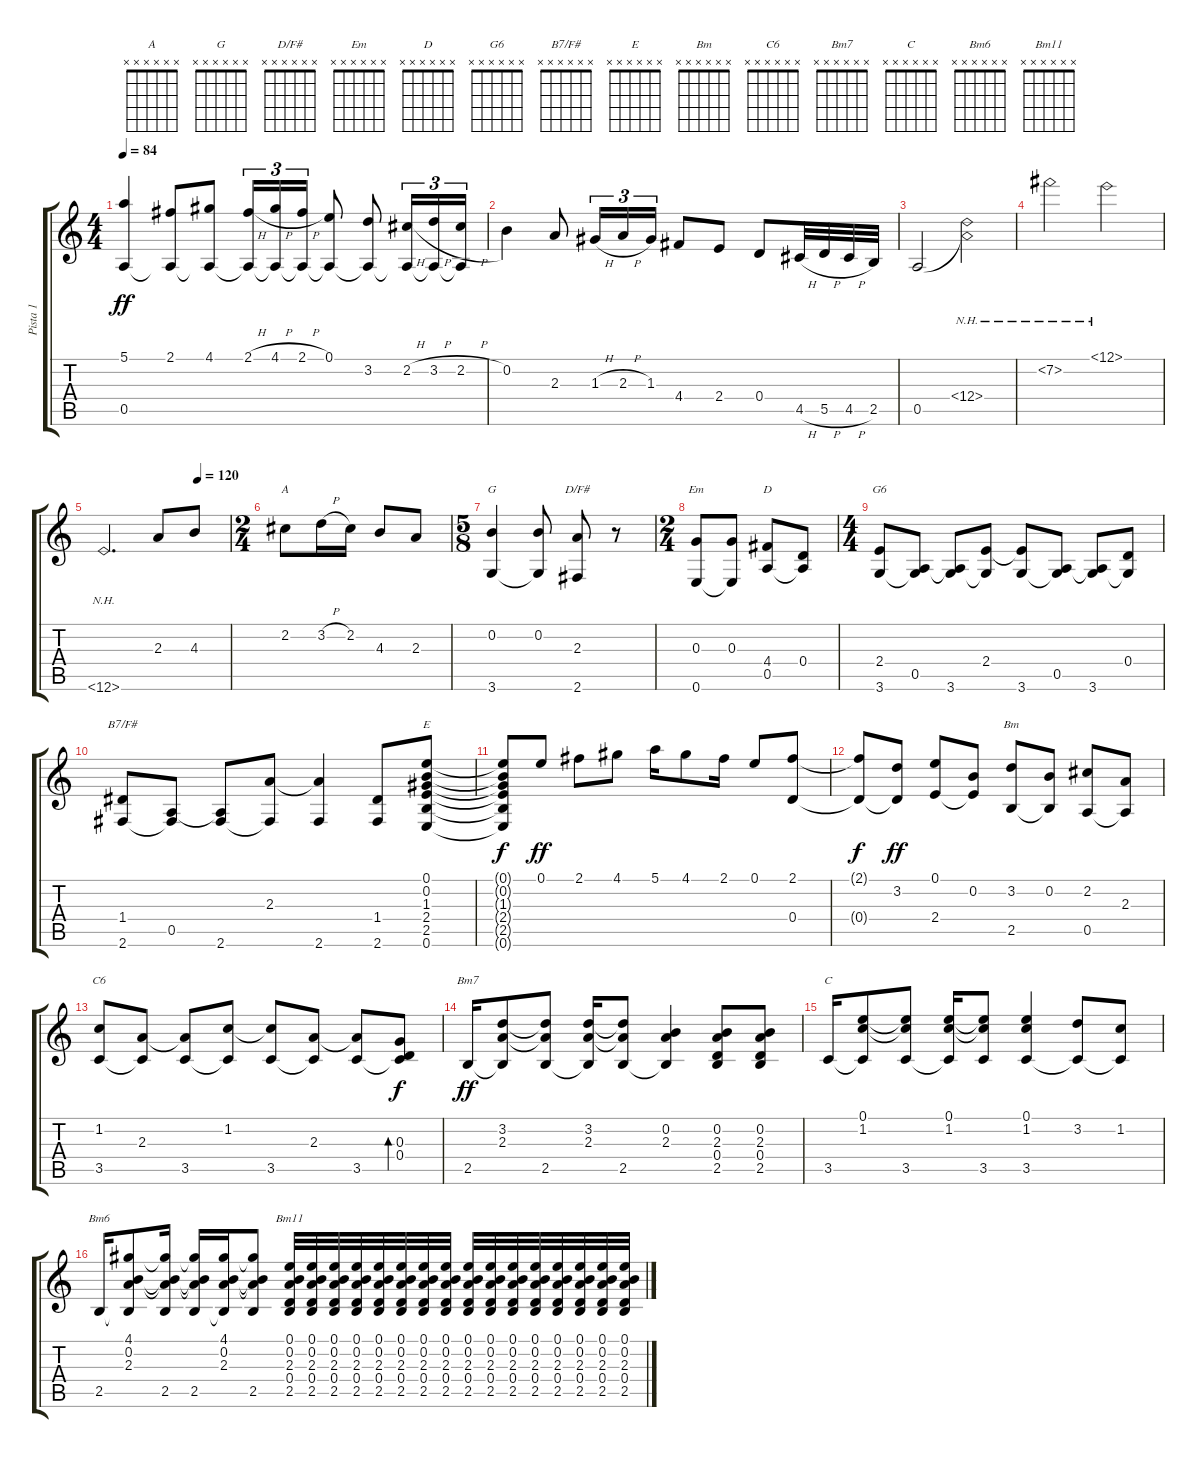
\track ("Pista 1" "Pista 1") {instrument acousticguitarnylon}
\staff {score tabs}
\tuning (E4 B3 G3 D3 A2 E2) {hide}
\chord ("A" x x x x x x)
\chord ("G" x x x x x x)
\chord ("D/F#" x x x x x x)
\chord ("Em" x x x x x x)
\chord ("D" x x x x x x)
\chord ("G6" x x x x x x)
\chord ("B7/F#" x x x x x x)
\chord ("E" x x x x x x)
\chord ("Bm" x x x x x x)
\chord ("C6" x x x x x x)
\chord ("Bm7" x x x x x x)
\chord ("C" x x x x x x)
\chord ("Bm6" x x x x x x)
\chord ("Bm11" x x x x x x)
\ts (4 4)
\tempo 84
\clef g2
\ks c
(5.1 0.5).4{dy ff} (2.1 0.5{t}).8 (4.1 0.5{t}).8 (2.1{h} 0.5{t}).16{tu (3 2)} (4.1{h} 0.5{t}).16{tu (3 2)} (2.1{h} 0.5{t}).16{tu (3 2)} (0.1 0.5{t}).8 (3.2 0.5{t}).8 (2.2{h} 0.5{t}).16{tu (3 2)} (3.2{h} 0.5{t}).16{tu (3 2)} (2.2{h} 0.5{t}).16{tu (3 2)} |
0.2.4 2.3.8 1.3{h}.16{tu (3 2)} 2.3{h}.16{tu (3 2)} 1.3.16{tu (3 2)} 4.4.8 2.4.8 0.4.8 4.5{h}.32 5.5{h}.32 4.5{h}.32 2.5.32 |
0.5.2 (12.4{nh} 0.5{nh t}).2 |
7.2{nh}.2 12.1{nh}.2 |
\tempo (120 0.75)
12.6{nh}.2{d} 2.3.8 4.3.8 |
\ts (2 4)
2.2.8{ch "A"} 3.2{h}.16 2.2.16 4.3.8 2.3.8 |
\ts (5 8)
(0.2 3.6).4{ch "G"} (0.2 3.6{t}).8 (2.3 2.6).8{ch "D/F#"} r.8 |
\ts (2 4)
(0.3 0.6).8{ch "Em"} (0.3 0.6{t}).8 (4.4 0.5).8{ch "D"} (0.4 0.5{t}).8 |
\ts (4 4)
(2.4 3.6).8{ch "G6"} (0.5 3.6{t}).8 (0.5{t} 3.6).8 (2.4 3.6{t}).8 (2.4{t} 3.6).8 (0.5 3.6{t}).8 (0.5{t} 3.6).8 (0.4 3.6{t}).8 |
(1.4 2.6).8{ch "B7/F#"} (0.5 2.6{t}).8 (0.5{t} 2.6).8 (2.3 2.6{t}).8 (2.3{t} 2.6).4 (1.4 2.6).8 (0.1 0.2 1.3 2.4 2.5 0.6).8{ch "E"} |
(0.1{t} 0.2{t} 1.3{t} 2.4{t} 2.5{t} 0.6{t}).8{dy f} 0.1.8{dy ff} 2.1.8 4.1.8 5.1.16 4.1.8 2.1.16 0.1.8 (2.1 0.4).8 |
(2.1{t} 0.4{t}).8{dy f} (3.2 0.4{t}).8{dy ff} (0.1 2.4).8 (0.2 2.4{t}).8 (3.2 2.5).8{ch "Bm"} (0.2 2.5{t}).8 (2.2 0.5).8 (2.3 0.5{t}).8 |
(1.2 3.5).8{ch "C6"} (2.3 3.5{t}).8 (2.3{t} 3.5).8 (1.2 3.5{t}).8 (1.2{t} 3.5).8 (2.3 3.5{t}).8 (2.3{t} 3.5).8 (0.3 0.4 3.5{t}).8{bd 60 dy f} |
2.5.16{ch "Bm7" dy ff} (3.2 2.3 2.5{t}).8 (3.2{t} 2.3{t} 2.5).8 (3.2 2.3 2.5{t}).16 (3.2{t} 2.3{t} 2.5).8 (0.2 2.3 2.5{t}).4 (0.2 2.3 0.4 2.5).8 (0.2 2.3 0.4 2.5).8 |
3.5.16{ch "C"} (0.1 1.2 3.5{t}).8 (0.1{t} 1.2{t} 3.5).8 (0.1 1.2 3.5{t}).16 (0.1{t} 1.2{t} 3.5).8 (0.1 1.2 3.5).4 (3.2 3.5{t}).8 (1.2 3.5{t}).8 |
2.5.16{ch "Bm6"} (4.1 0.2 2.3 2.5{t}).8 (4.1{t} 0.2{t} 2.3{t} 2.5).16 (4.1{t} 0.2{t} 2.3{t} 2.5).16 (4.1 0.2 2.3 2.5{t}).16 (4.1{t} 0.2{t} 2.3{t} 2.5).8 (0.1 0.2 2.3 0.4 2.5).32{ch "Bm11"} (0.1 0.2 2.3 0.4 2.5).32 (0.1 0.2 2.3 0.4 2.5).32 (0.1 0.2 2.3 0.4 2.5).32 (0.1 0.2 2.3 0.4 2.5).32 (0.1 0.2 2.3 0.4 2.5).32 (0.1 0.2 2.3 0.4 2.5).32 (0.1 0.2 2.3 0.4 2.5).32 (0.1 0.2 2.3 0.4 2.5).32 (0.1 0.2 2.3 0.4 2.5).32 (0.1 0.2 2.3 0.4 2.5).32 (0.1 0.2 2.3 0.4 2.5).32 (0.1 0.2 2.3 0.4 2.5).32 (0.1 0.2 2.3 0.4 2.5).32 (0.1 0.2 2.3 0.4 2.5).32 (0.1 0.2 2.3 0.4 2.5).32
